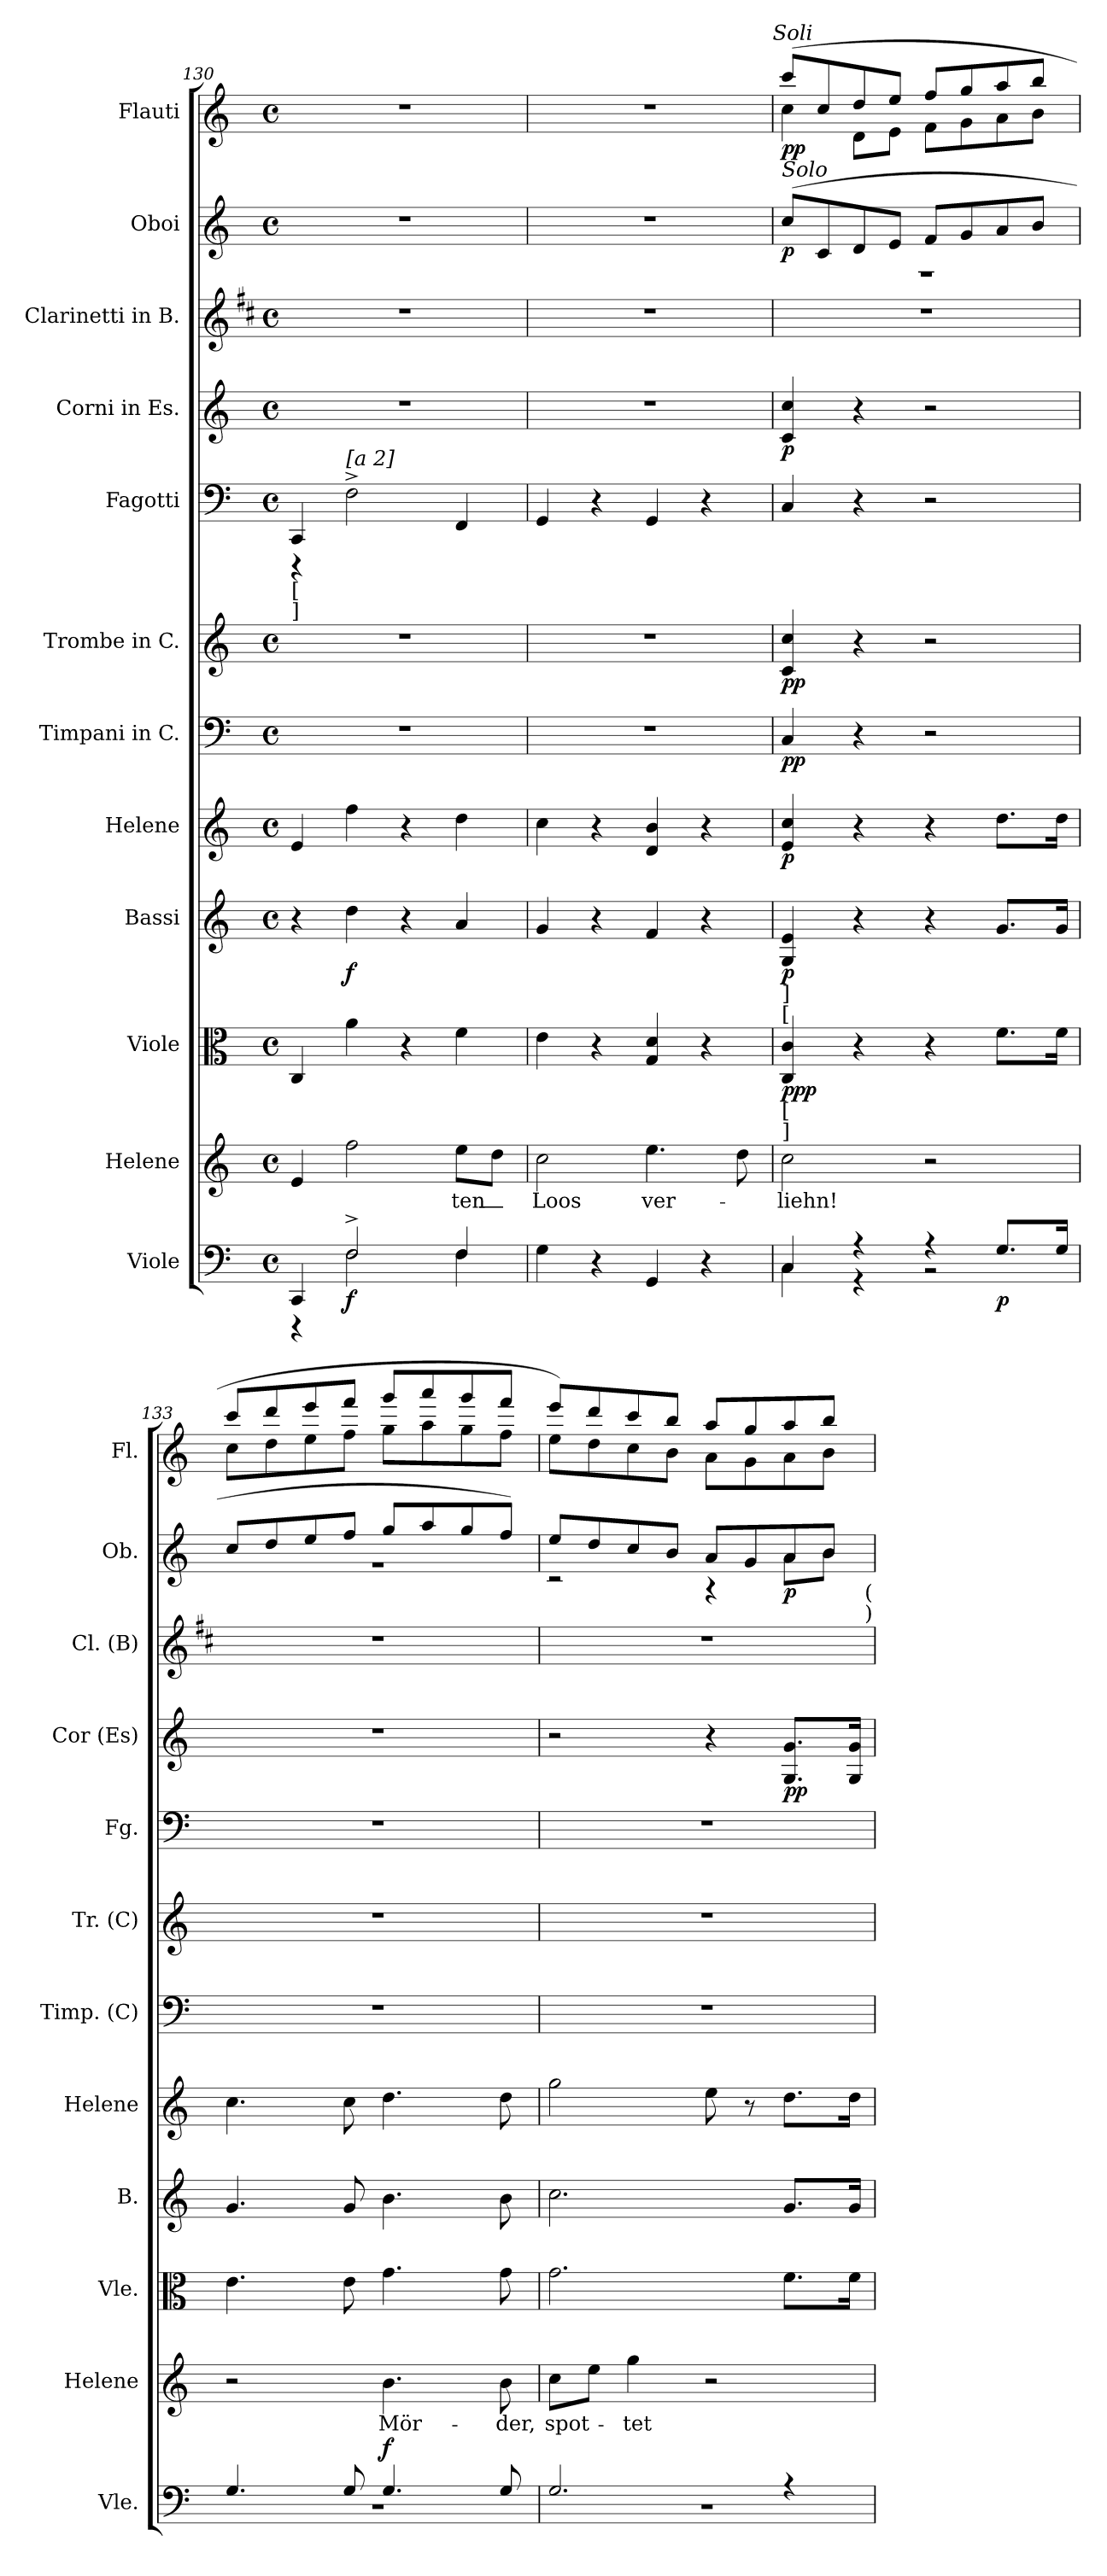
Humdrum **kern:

**kern	**dynam	**kern	**text	**kern	**dynam	**kern	**dynam	**kern	**dynam	**kern	**dynam	**kern	**dynam	**kern	**kern	**dynam	**kern	**kern	**dynam	**kern	**dynam
*part12	*part12	*part11	*part11	*part10	*part10	*part9	*part9	*part8	*part8	*part7	*part7	*part6	*part6	*part5	*part4	*part4	*part3	*part2	*part2	*part1	*part1
*staff12	*staff12	*staff11	*staff11	*staff10	*staff10	*staff9	*staff9	*staff8	*staff8	*staff7	*staff7	*staff6	*staff6	*staff5	*staff4	*staff4	*staff3	*staff2	*staff2	*staff1	*staff1
*I"Viole	*	*I"Helene	*	*I"Viole	*	*I"Bassi	*	*I"Helene	*	*I"Timpani in C.	*	*I"Trombe in C.	*	*I"Fagotti	*I"Corni in Es.	*	*I"Clarinetti in B.	*I"Oboi	*	*I"Flauti	*
*I'Vle.	*	*I'Helene	*	*I'Vle.	*	*I'B.	*	*I'Helene	*	*I'Timp. (C)	*	*I'Tr. (C)	*	*I'Fg.	*I'Cor (Es)	*	*I'Cl. (B)	*I'Ob.	*	*I'Fl.	*
*clefF4	*	*clefG2	*	*clefC3	*	*clefG2	*	*clefG2	*	*clefF4	*	*clefG2	*	*clefF4	*clefG2	*	*clefG2	*clefG2	*	*clefG2	*
*	*	*	*	*	*	*	*	*	*	*	*	*	*	*	*ITrd4c7	*	*ITrd1c2	*	*	*	*
*k[]	*	*k[]	*	*k[]	*	*k[]	*	*k[]	*	*k[]	*	*k[]	*	*k[]	*k[b-]	*	*k[]	*k[]	*	*k[]	*
*C:	*	*C:	*	*C:	*	*C:	*	*C:	*	*C:	*	*C:	*	*C:	*F:	*	*C:	*C:	*	*C:	*
*M4/4	*	*M4/4	*	*M4/4	*	*M4/4	*	*M4/4	*	*M4/4	*	*M4/4	*	*M4/4	*M4/4	*	*M4/4	*M4/4	*	*M4/4	*
*met(c)	*	*met(c)	*	*met(c)	*	*met(c)	*	*met(c)	*	*met(c)	*	*met(c)	*	*met(c)	*met(c)	*	*met(c)	*met(c)	*	*met(c)	*
=130	=130	=130	=130	=130	=130	=130	=130	=130	=130	=130	=130	=130	=130	=130	=130	=130	=130	=130	=130	=130	=130
*^	*	*	*	*	*	*	*	*	*	*	*	*	*	*^	*	*	*	*	*	*	*
!	!	!	!	!	!	!	!	!	!	!	!	!	!	!	!LO:TX:b:t=[	!	!	!	!	!	!	!	!
!	!	!	!	!	!	!	!	!	!	!	!	!	!	!	!LO:TX:b:t=]	!	!	!	!	!	!	!	!
4CC/	4r	.	4e/	.	4C/	.	4r	.	4e/	.	1r	.	1r	.	(>4CC/	4r	1r	.	1r	1r	.	1r	.
!	!	!	!	!	!	!	!	!	!	!	!	!	!	!	!LO:TX:a:t=[a 2]	!	!	!	!	!	!	!	!
!	!	!LO:DY:b	!	!	!	!	!	!LO:DY:b	!	!	!	!	!	!	!	!	!	!	!	!	!	!	!
2F^>/	2F\	f	2ff\	.	4a\	.	4dd\	f	4ff\	.	.	.	.	.	2F^>\	2.ryy	.	.	.	.	.	.	.
.	.	.	.	.	4r	.	4r	.	4r	.	.	.	.	.	.	.	.	.	.	.	.	.	.
4F/	4F\	.	8ee\L	ten_	4f\	.	4a/	.	4dd\	.	.	.	.	.	4FF/	.	.	.	.	.	.	.	.
.	.	.	8dd\J	.	.	.	.	.	.	.	.	.	.	.	.	.	.	.	.	.	.	.	.
*v	*v	*	*	*	*	*	*	*	*	*	*	*	*	*	*v	*v	*	*	*	*	*	*	*
=131	=131	=131	=131	=131	=131	=131	=131	=131	=131	=131	=131	=131	=131	=131	=131	=131	=131	=131	=131	=131	=131
4G	.	2cc\	Loos	4e\	.	4g/	.	4cc\	.	1r	.	1r	.	4GG/	1r	.	1r	1r	.	1r	.
4r	.	.	.	4r	.	4r	.	4r	.	.	.	.	.	4r	.	.	.	.	.	.	.
4GG	.	4.ee\	ver-	4G/ 4d/	.	4f/	.	4d/ 4b/	.	.	.	.	.	4GG/	.	.	.	.	.	.	.
4r	.	.	.	4r	.	4r	.	4r	.	.	.	.	.	4r	.	.	.	.	.	.	.
.	.	8dd\	.	.	.	.	.	.	.	.	.	.	.	.	.	.	.	.	.	.	.
!	!	!	!	!	!	!	!	!	!	!	!	!	!	!	!	!	!	!	!	!LO:TX:a:i:t=Soli	!
=132	=132	=132	=132	=132	=132	=132	=132	=132	=132	=132	=132	=132	=132	=132	=132	=132	=132	=132	=132	=132	=132
*^	*	*	*	*	*	*	*	*	*	*	*	*	*	*	*	*	*	*^	*	*^	*
!	!	!	!	!	!	!	!	!	!	!	!	!	!	!	!	!	!	!	!LO:TX:a:i:t=Solo	!	!	!	!	!
!	!	!	!	!	!LO:TX:a:t=[	!	!	!	!	!	!	!	!	!	!	!	!	!	!	!	!	!	!	!
!	!	!	!	!	!LO:TX:a:t=]	!	!	!	!	!	!	!	!	!	!	!	!	!	!	!	!	!	!	!
!	!	!	!	!	!LO:TX:b:t=[	!	!	!	!	!	!	!	!	!	!	!	!	!	!	!	!	!	!	!
!	!	!	!	!	!LO:TX:b:t=]	!	!	!	!	!	!	!	!	!	!	!	!	!	!	!	!	!	!	!
!	!	!	!	!	!	!LO:DY:b	!	!	!	!	!	!	!	!	!	!	!	!	!	!	!	!	!	!
!	!	!	!	!	!	!LO:DY:n=1:b	!	!	!	!	!	!	!	!	!	!	!	!	!	!	!	!	!	!
!	!	!	!	!	!	!LO:DY:n=2:b	!	!LO:DY:b	!	!LO:DY:b	!	!LO:DY:b	!	!LO:DY:b	!	!	!LO:DY:b	!	!	!	!LO:DY:b	!	!	!LO:DY:b
4C/	4C\	.	2cc\	liehn!	4C/ 4c/	p p p	4G/ 4e/	p	4e/ 4cc/	p	4C/	pp	4c/ 4cc/	pp	4C/	4F/ 4f/	p	1r	(>8cc/L	1r	p	(>8ccc/L	4cc\	pp
.	.	.	.	.	.	.	.	.	.	.	.	.	.	.	.	.	.	.	8c/	.	.	8cc/	.	.
4r	4r	.	.	.	4r	.	4r	.	4r	.	4r	.	4r	.	4r	4r	.	.	8d/	.	.	8dd/	8d\L	.
.	.	.	.	.	.	.	.	.	.	.	.	.	.	.	.	.	.	.	8e/J	.	.	8ee/J	8e\J	.
4r	2r	.	2r	.	4r	.	4r	.	4r	.	2r	.	2r	.	2r	2r	.	.	8f/L	.	.	8ff/L	8f\L	.
.	.	.	.	.	.	.	.	.	.	.	.	.	.	.	.	.	.	.	8g/	.	.	8gg/	8g\	.
!	!	!LO:DY:b	!	!	!	!	!	!	!	!	!	!	!	!	!	!	!	!	!	!	!	!	!	!
8.G/L	.	p	.	.	8.f\L	.	8.g/L	.	8.dd\L	.	.	.	.	.	.	.	.	.	8a/	.	.	8aa/	8a\	.
.	.	.	.	.	.	.	.	.	.	.	.	.	.	.	.	.	.	.	8b/J	.	.	8bb/J	8b\J	.
16G/Jk	.	.	.	.	16f\Jk	.	16g/Jk	.	16dd\Jk	.	.	.	.	.	.	.	.	.	.	.	.	.	.	.
=133	=133	=133	=133	=133	=133	=133	=133	=133	=133	=133	=133	=133	=133	=133	=133	=133	=133	=133	=133	=133	=133	=133	=133	=133
4.G/	1r	.	2r	.	4.e\	.	4.g/	.	4.cc\	.	1r	.	1r	.	1r	1r	.	1r	8cc/L	1r	.	8ccc/L	8cc\L	.
.	.	.	.	.	.	.	.	.	.	.	.	.	.	.	.	.	.	.	8dd/	.	.	8ddd/	8dd\	.
.	.	.	.	.	.	.	.	.	.	.	.	.	.	.	.	.	.	.	8ee/	.	.	8eee/	8ee\	.
8G/	.	.	.	.	8e\	.	8g/	.	8cc\	.	.	.	.	.	.	.	.	.	8ff/J	.	.	8fff/J	8ff\J	.
!	!	!LO:DY:a	!	!	!	!	!	!	!	!	!	!	!	!	!	!	!	!	!	!	!	!	!	!
4.G/	.	f	4.b\	Mör-	4.g\	.	4.b\	.	4.dd\	.	.	.	.	.	.	.	.	.	8gg/L	.	.	8ggg/L	8gg\L	.
.	.	.	.	.	.	.	.	.	.	.	.	.	.	.	.	.	.	.	8aa/	.	.	8aaa/	8aa\	.
.	.	.	.	.	.	.	.	.	.	.	.	.	.	.	.	.	.	.	8gg/	.	.	8ggg/	8gg\	.
8G/	.	.	8b\	der,	8g\	.	8b\	.	8dd\	.	.	.	.	.	.	.	.	.	8ff/J)	.	.	8fff/J	8ff\J	.
=134	=134	=134	=134	=134	=134	=134	=134	=134	=134	=134	=134	=134	=134	=134	=134	=134	=134	=134	=134	=134	=134	=134	=134	=134
2.G/	1r	.	8cc\L	spot-	2.g\	.	2.cc\	.	2gg\	.	1r	.	1r	.	1r	2r	.	1r	8ee/L	2r	.	8eee/L)	8ee\L	.
.	.	.	8ee\J	.	.	.	.	.	.	.	.	.	.	.	.	.	.	.	8dd/	.	.	8ddd/	8dd\	.
.	.	.	4gg\	tet	.	.	.	.	.	.	.	.	.	.	.	.	.	.	8cc/	.	.	8ccc/	8cc\	.
.	.	.	.	.	.	.	.	.	.	.	.	.	.	.	.	.	.	.	8b/J	.	.	8bb/J	8b\J	.
.	.	.	2r	.	.	.	.	.	8ee\	.	.	.	.	.	.	4r	.	.	8a/L	4r	.	8aa/L	8a\L	.
.	.	.	.	.	.	.	.	.	8r	.	.	.	.	.	.	.	.	.	8g/	.	.	8gg/	8g\	.
!	!	!	!	!	!	!	!	!	!	!	!	!	!	!	!	!	!LO:DY:b	!	!	!	!LO:DY:b	!	!	!
4r	.	.	.	.	8.f\L	.	8.g/L	.	8.dd\L	.	.	.	.	.	.	8.C/ 8.c/L	pp	.	8a/	8a\L	p	8aa/	8a\	.
.	.	.	.	.	.	.	.	.	.	.	.	.	.	.	.	.	.	.	8b/J	8b\J	.	8bb/J	8b\J	.
.	.	.	.	.	16f\Jk	.	16g/Jk	.	16dd\Jk	.	.	.	.	.	.	16C/ 16c/Jk	.	.	.	.	.	.	.	.
*	*	*	*	*	*	*	*	*	*	*	*	*	*	*	*	*	*	*	*v	*v	*	*	*	*
*v	*v	*	*	*	*	*	*	*	*	*	*	*	*	*	*	*	*	*	*	*	*v	*v	*
!	!	!	!	!	!	!	!	!	!	!	!	!	!	!	!	!	!LO:TX:a:t=)	!	!	!	!
!	!	!	!	!	!	!	!	!	!	!	!	!	!	!	!	!	!LO:TX:a:t=(	!	!	!	!
=	=	=	=	=	=	=	=	=	=	=	=	=	=	=	=	=	=	=	=	=	=
*-	*-	*-	*-	*-	*-	*-	*-	*-	*-	*-	*-	*-	*-	*-	*-	*-	*-	*-	*-	*-	*-
